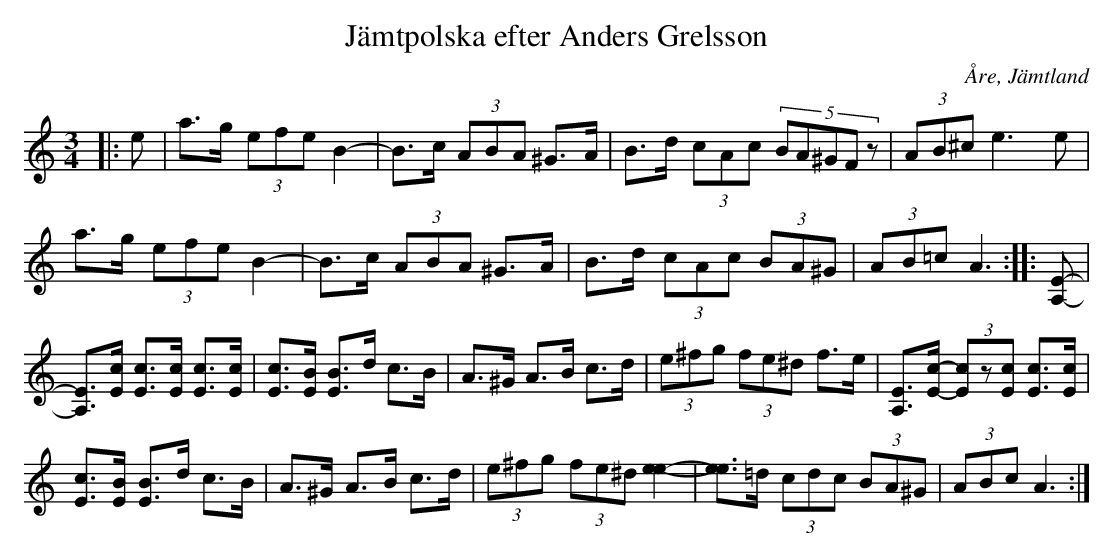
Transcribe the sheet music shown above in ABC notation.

X:1
T:Jämtpolska efter Anders Grelsson
O:Åre, Jämtland
M:3/4
L:1/8
K:Am
|: e | a>g (3efe B2- | B>c (3ABA ^G>A | B>d (3cAc (5:2BA^GFz | (3AB^c e3 e |
a>g (3efe B2- | B>c (3ABA ^G>A | B>d (3cAc (3BA^G | (3AB=c A3 :: [E-A,-] |
[EA,]>[cE] [cE]>[cE] [cE]>[cE] | [cE]>[BE] [BE]>d c>B | A>^G A>B c>d | (3e^fg (3fe^d f>e | [EA,]>[c-E-] (3[cE]z[cE] [cE]>[cE] |
[cE]>[BE] [BE]>d c>B | A>^G A>B c>d | (3e^fg (3fe^d [e2-e2-] | [ee]>=d (3cdc (3BA^G | (3ABc A3 :|]
